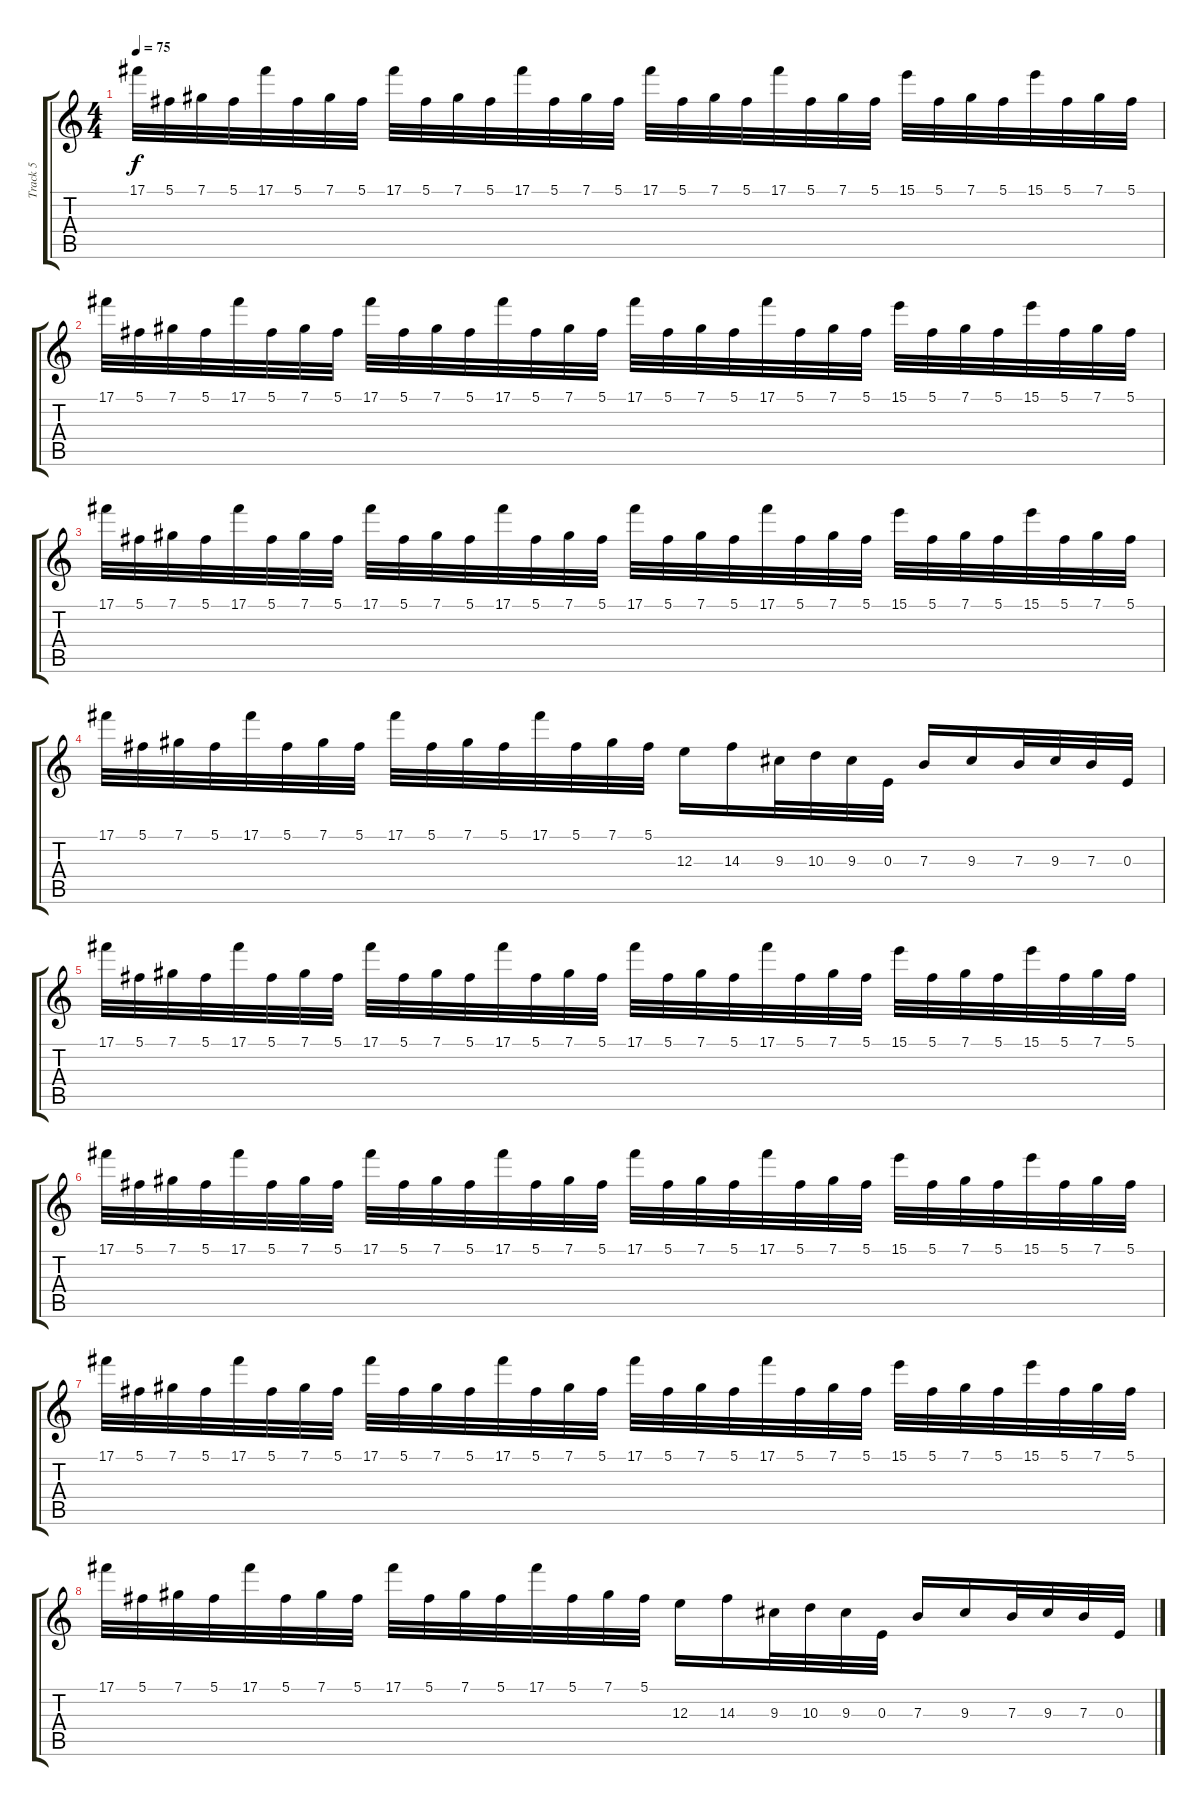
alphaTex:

\track ("Track 5" "Track 5") {instrument distortionguitar}
\staff {score tabs}
\tuning (Db4 Ab3 E3 B2 Gb2 B1) {hide}
\ts (4 4)
\tempo 75
\clef g2
\ks c
17.1.32{dy f} 5.1.32 7.1.32 5.1.32 17.1.32 5.1.32 7.1.32 5.1.32 17.1.32 5.1.32 7.1.32 5.1.32 17.1.32 5.1.32 7.1.32 5.1.32 17.1.32 5.1.32 7.1.32 5.1.32 17.1.32 5.1.32 7.1.32 5.1.32 15.1.32 5.1.32 7.1.32 5.1.32 15.1.32 5.1.32 7.1.32 5.1.32 |
17.1.32 5.1.32 7.1.32 5.1.32 17.1.32 5.1.32 7.1.32 5.1.32 17.1.32 5.1.32 7.1.32 5.1.32 17.1.32 5.1.32 7.1.32 5.1.32 17.1.32 5.1.32 7.1.32 5.1.32 17.1.32 5.1.32 7.1.32 5.1.32 15.1.32 5.1.32 7.1.32 5.1.32 15.1.32 5.1.32 7.1.32 5.1.32 |
17.1.32 5.1.32 7.1.32 5.1.32 17.1.32 5.1.32 7.1.32 5.1.32 17.1.32 5.1.32 7.1.32 5.1.32 17.1.32 5.1.32 7.1.32 5.1.32 17.1.32 5.1.32 7.1.32 5.1.32 17.1.32 5.1.32 7.1.32 5.1.32 15.1.32 5.1.32 7.1.32 5.1.32 15.1.32 5.1.32 7.1.32 5.1.32 |
17.1.32 5.1.32 7.1.32 5.1.32 17.1.32 5.1.32 7.1.32 5.1.32 17.1.32 5.1.32 7.1.32 5.1.32 17.1.32 5.1.32 7.1.32 5.1.32 12.3.16 14.3.16 9.3.32 10.3.32 9.3.32 0.3.32 7.3.16 9.3.16 7.3.32 9.3.32 7.3.32 0.3.32 |
17.1.32{volume 0} 5.1.32 7.1.32 5.1.32 17.1.32 5.1.32 7.1.32 5.1.32 17.1.32 5.1.32 7.1.32 5.1.32 17.1.32 5.1.32 7.1.32 5.1.32 17.1.32 5.1.32 7.1.32 5.1.32 17.1.32 5.1.32 7.1.32 5.1.32 15.1.32 5.1.32 7.1.32 5.1.32 15.1.32 5.1.32 7.1.32 5.1.32 |
17.1.32 5.1.32 7.1.32 5.1.32 17.1.32 5.1.32 7.1.32 5.1.32 17.1.32 5.1.32 7.1.32 5.1.32 17.1.32 5.1.32 7.1.32 5.1.32 17.1.32 5.1.32 7.1.32 5.1.32 17.1.32 5.1.32 7.1.32 5.1.32 15.1.32 5.1.32 7.1.32 5.1.32 15.1.32 5.1.32 7.1.32 5.1.32 |
17.1.32 5.1.32 7.1.32 5.1.32 17.1.32 5.1.32 7.1.32 5.1.32 17.1.32 5.1.32 7.1.32 5.1.32 17.1.32 5.1.32 7.1.32 5.1.32 17.1.32 5.1.32 7.1.32 5.1.32 17.1.32 5.1.32 7.1.32 5.1.32 15.1.32 5.1.32 7.1.32 5.1.32 15.1.32 5.1.32 7.1.32 5.1.32 |
17.1.32 5.1.32 7.1.32 5.1.32 17.1.32 5.1.32 7.1.32 5.1.32 17.1.32 5.1.32 7.1.32 5.1.32 17.1.32 5.1.32 7.1.32 5.1.32 12.3.16 14.3.16 9.3.32 10.3.32 9.3.32 0.3.32 7.3.16 9.3.16 7.3.32 9.3.32 7.3.32 0.3.32
